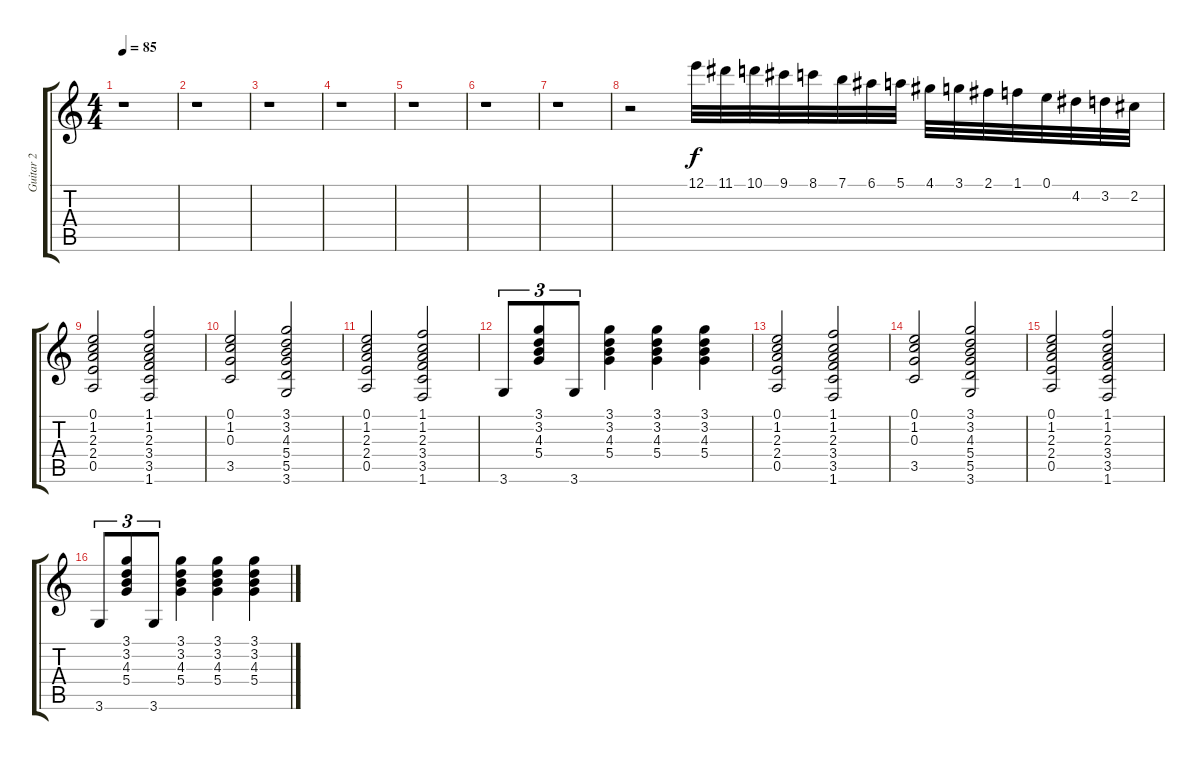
\track ("Guitar 2" "Guitar 2") {instrument distortionguitar}
\staff {score tabs}
\tuning (E4 B3 G3 D3 A2 E2) {hide}
\ts (4 4)
\tempo 85
\clef g2
\ks c
r.1{dy f} |
r.1 |
r.1 |
r.1 |
r.1 |
r.1 |
r.1 |
r.2 12.1.32{instrument distortionguitar} 11.1.32 10.1.32 9.1.32 8.1.32 7.1.32 6.1.32 5.1.32 4.1.32 3.1.32 2.1.32 1.1.32 0.1.32 4.2.32 3.2.32 2.2.32 |
(0.1 1.2 2.3 2.4 0.5).2 (1.1 1.2 2.3 3.4 3.5 1.6).2 |
(0.1 1.2 0.3 3.5).2 (3.1 3.2 4.3 5.4 5.5 3.6).2 |
(0.1 1.2 2.3 2.4 0.5).2 (1.1 1.2 2.3 3.4 3.5 1.6).2 |
3.6.8{tu (3 2)} (3.1 3.2 4.3 5.4).8{tu (3 2)} 3.6.8{tu (3 2)} (3.1 3.2 4.3 5.4).4 (3.1 3.2 4.3 5.4).4 (3.1 3.2 4.3 5.4).4 |
(0.1 1.2 2.3 2.4 0.5).2 (1.1 1.2 2.3 3.4 3.5 1.6).2 |
(0.1 1.2 0.3 3.5).2 (3.1 3.2 4.3 5.4 5.5 3.6).2 |
(0.1 1.2 2.3 2.4 0.5).2 (1.1 1.2 2.3 3.4 3.5 1.6).2 |
3.6.8{tu (3 2)} (3.1 3.2 4.3 5.4).8{tu (3 2)} 3.6.8{tu (3 2)} (3.1 3.2 4.3 5.4).4 (3.1 3.2 4.3 5.4).4 (3.1 3.2 4.3 5.4).4
